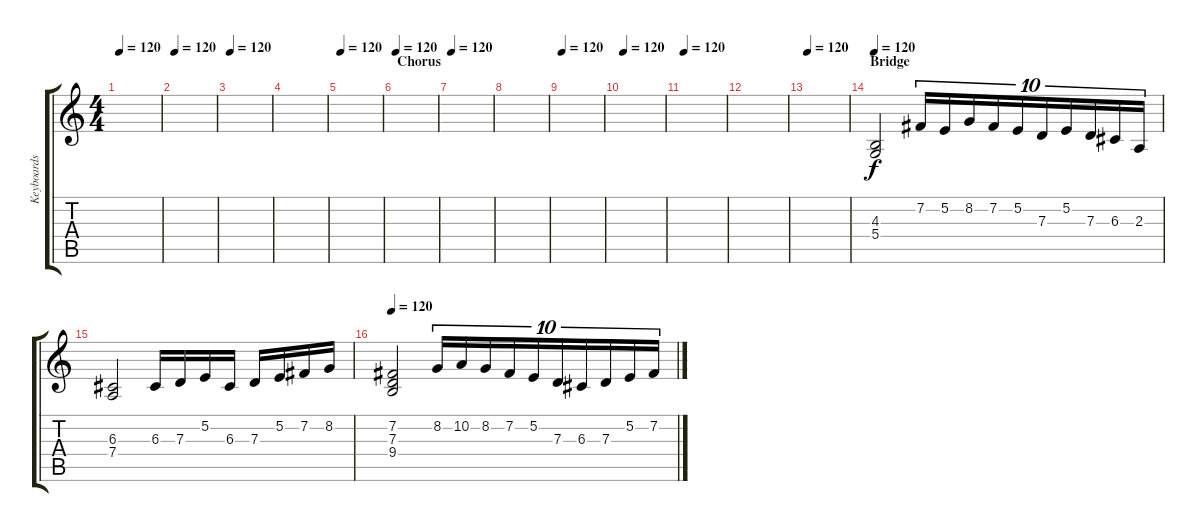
\track ("Keyboards" "Keyboards") {instrument stringensemble1}
\staff {score tabs}
\tuning (E4 B3 G3 D3 A2 E2) {hide}
\ts (4 4)
\tempo 120
\clef g2
\ks c
|
\tempo 120
|
\tempo 120
|
|
\tempo 120
|
\section ("" "Chorus")
\tempo 120
|
\tempo 120
|
|
\tempo 120
|
\tempo 120
|
\tempo 120
|
|
\tempo 120
|
\section ("" "Bridge")
\tempo 120
(4.3 5.4).2{volume 15 instrument accordion} 7.2.16{tu (10 8)} 5.2.16{tu (10 8)} 8.2.16{tu (10 8)} 7.2.16{tu (10 8)} 5.2.16{tu (10 8)} 7.3.16{tu (10 8)} 5.2.16{tu (10 8)} 7.3.16{tu (10 8)} 6.3.16{tu (10 8)} 2.3.16{tu (10 8)} |
(6.3 7.4).2{volume 15 instrument accordion} 6.3.16 7.3.16 5.2.16 6.3.16 7.3.16 5.2.16 7.2.16 8.2.16 |
\tempo 120
(7.2 7.3 9.4).2{volume 15 instrument accordion} 8.2.16{tu (10 8)} 10.2.16{tu (10 8)} 8.2.16{tu (10 8)} 7.2.16{tu (10 8)} 5.2.16{tu (10 8)} 7.3.16{tu (10 8)} 6.3.16{tu (10 8)} 7.3.16{tu (10 8)} 5.2.16{tu (10 8)} 7.2.16{tu (10 8)}
